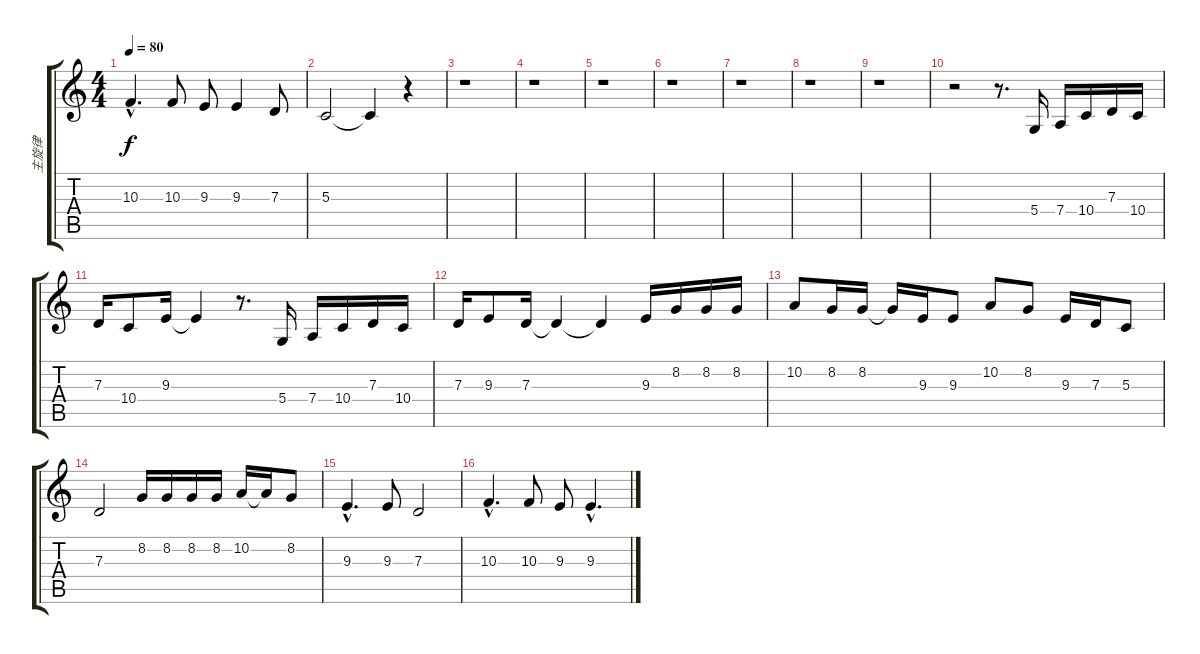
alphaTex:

\track ("主旋律" "主旋律") {instrument bassoon}
\staff {score tabs}
\tuning (E4 B3 G3 D3 A2 E2) {hide}
\ts (4 4)
\tempo 80
\clef g2
\ks c
10.3{hac}.4{d dy f} 10.3.8 9.3.8 9.3.4 7.3.8 |
5.3.2 5.3{t}.4 r.4 |
r.1 |
r.1 |
r.1 |
r.1 |
r.1 |
r.1 |
r.1 |
r.2 r.8{d} 5.4.16 7.4.16 10.4.16 7.3.16 10.4.16 |
7.3.16 10.4.8 9.3.16 9.3{t}.4 r.8{d} 5.4.16 7.4.16 10.4.16 7.3.16 10.4.16 |
7.3.16 9.3.8 7.3.16 7.3{t}.4 7.3{t}.4 9.3.16 8.2.16 8.2.16 8.2.16 |
10.2.8 8.2.16 8.2.16 8.2{t}.16 9.3.16 9.3.8 10.2.8 8.2.8 9.3.16 7.3.16 5.3.8 |
7.3.2 8.2.16 8.2.16 8.2.16 8.2.16 10.2.16 10.2{t}.16 8.2.8 |
9.3{hac}.4{d} 9.3.8 7.3.2 |
10.3{hac}.4{d} 10.3.8 9.3.8 9.3{hac}.4{d}
